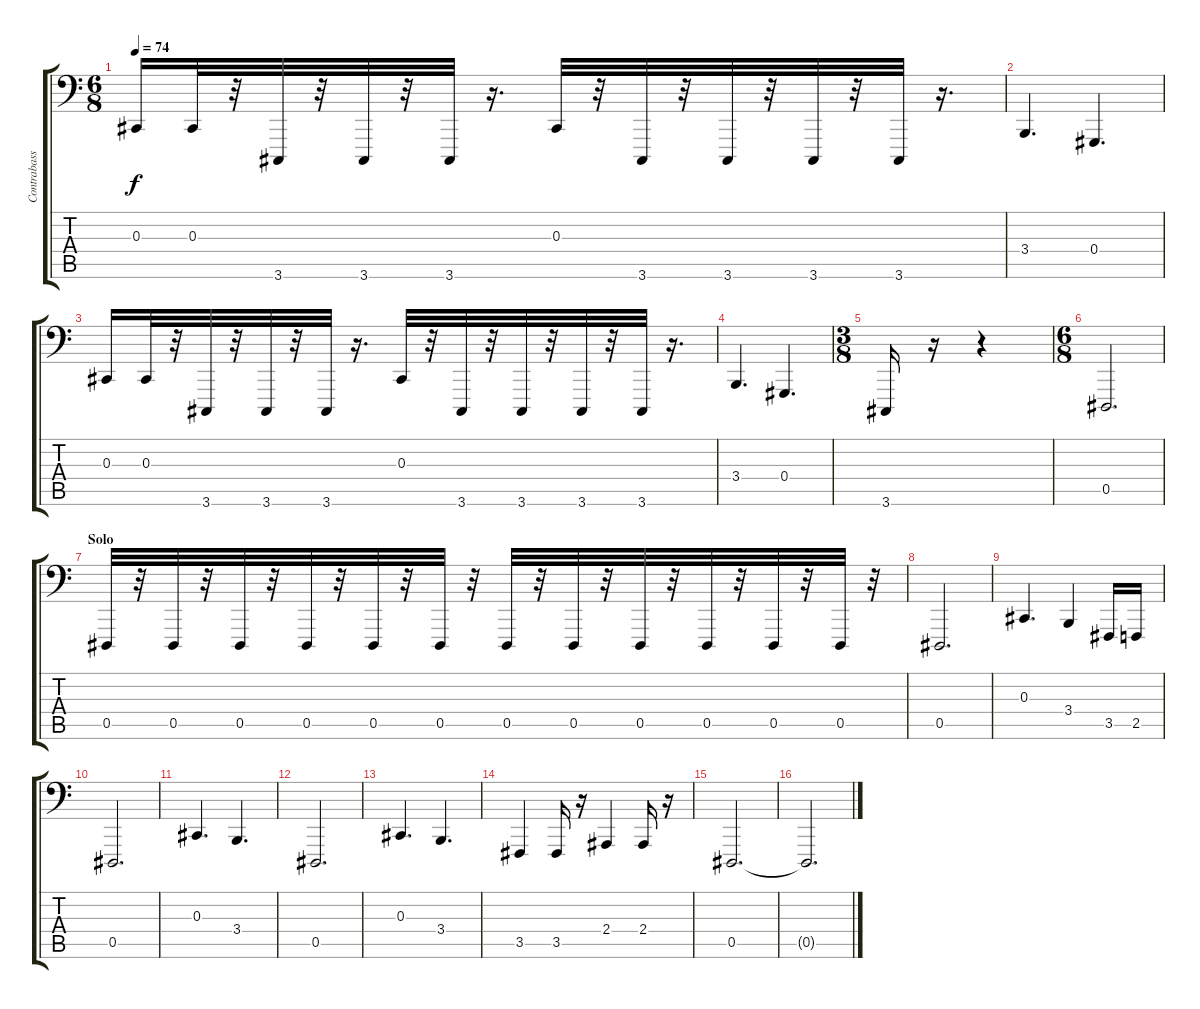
\track ("Contrabass Section (SF Symphony)" "Contrabass") {instrument stringensemble1}
\staff {score tabs}
\tuning (B2 Gb2 Db2 Ab1 Eb1 Bb0) {hide}
\ts (6 8)
\tempo 74
\clef f4
\ks c
0.3.16{dy f} 0.3.32 r.32 3.6.32 r.32 3.6.32 r.32 3.6.32 r.16{d} 0.3.32 r.32 3.6.32 r.32 3.6.32 r.32 3.6.32 r.32 3.6.32 r.16{d} |
3.4.4{d} 0.4.4{d} |
0.3.16 0.3.32 r.32 3.6.32 r.32 3.6.32 r.32 3.6.32 r.16{d} 0.3.32 r.32 3.6.32 r.32 3.6.32 r.32 3.6.32 r.32 3.6.32 r.16{d} |
3.4.4{d} 0.4.4{d} |
\ts (3 8)
3.6.16 r.16 r.4 |
\ts (6 8)
0.5.2{d} |
\section ("" "Solo")
0.5.32 r.32 0.5.32 r.32 0.5.32 r.32 0.5.32 r.32 0.5.32 r.32 0.5.32 r.32 0.5.32 r.32 0.5.32 r.32 0.5.32 r.32 0.5.32 r.32 0.5.32 r.32 0.5.32 r.32 |
0.5.2{d} |
0.3.4{d} 3.4.4 3.5.16 2.5.16 |
0.5.2{d} |
0.3.4{d} 3.4.4{d} |
0.5.2{d} |
0.3.4{d} 3.4.4{d} |
3.5.4 3.5.16 r.16 2.4.4 2.4.16 r.16 |
0.5.2{d} |
0.5{t}.2{d}
